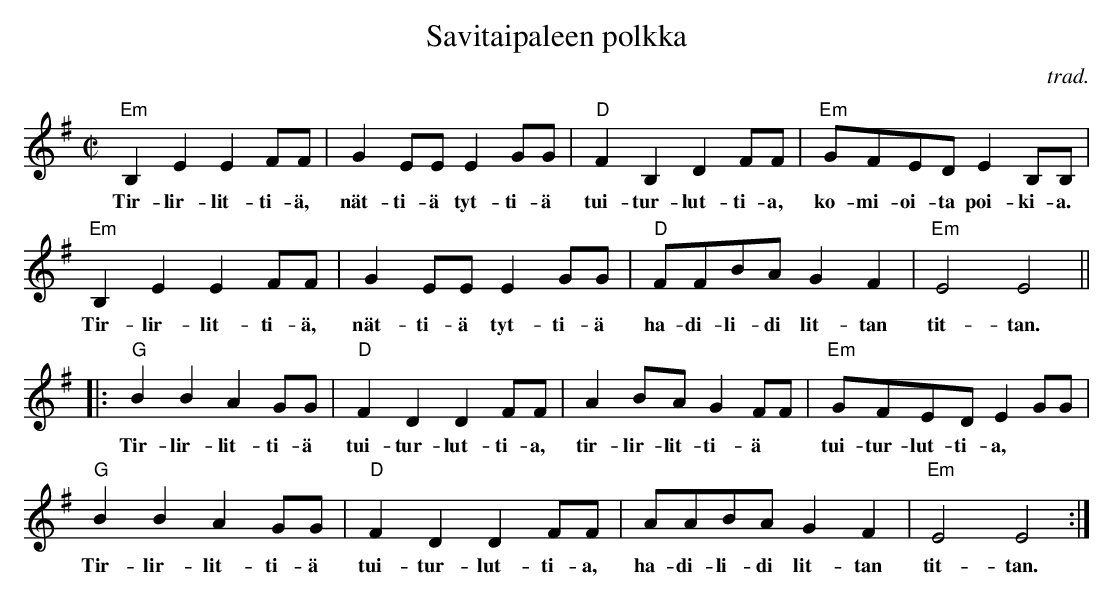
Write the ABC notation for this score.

X:1
T:Savitaipaleen polkka
C:trad.
M:C|
L:1/8
K:E min
"Em" B,2 E2 E2 FF | G2EE E2GG | "D" F2B,2 D2FF | "Em" GFED E2B,B, |
w:Tir-lir-lit-ti-ä, | nät-ti-ä tyt-ti-ä | tui-tur-lut-ti-a, |ko-mi-oi-ta poi-ki-a.
"Em" B,2 E2 E2 FF | G2EE E2GG | "D" FFBA G2F2 | "Em" E4 E4 ||
w:Tir-lir-lit-ti-ä, | nät-ti-ä tyt-ti-ä | ha-di-li-di lit-tan | tit-tan.
|:"G" B2B2 A2GG | "D" F2D2 D2FF | A2BA G2FF | "Em" GFED E2GG |
w:Tir-lir-lit-ti-ä | tui-tur-lut-ti-a, | tir-lir-lit-ti-ä | tui-tur-lut-ti-a,
"G" B2B2 A2GG | "D" F2D2 D2FF | AABA G2F2 | "Em" E4 E4 :|]
w:Tir-lir-lit-ti-ä | tui-tur-lut-ti-a, | ha-di-li-di lit-tan | tit-tan.
